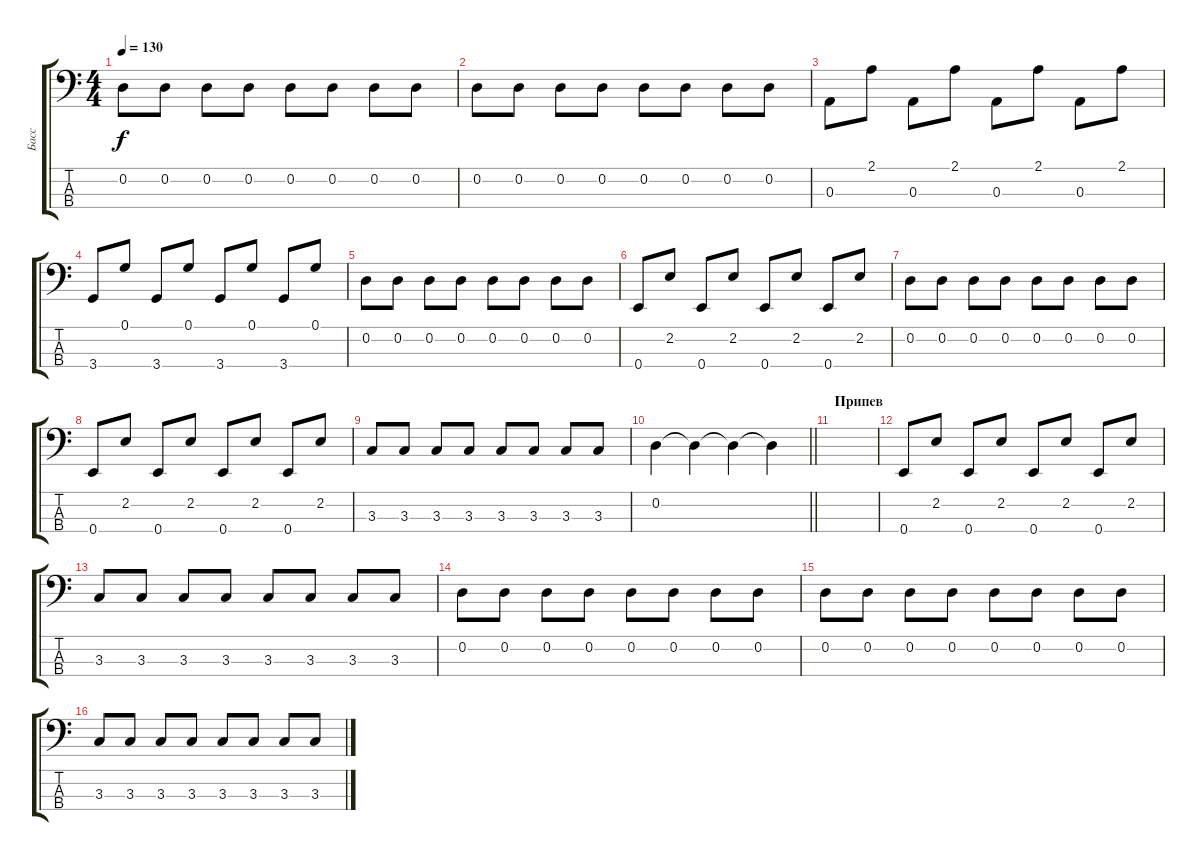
\track ("Басс" "Басс") {instrument synthbass1}
\staff {score tabs}
\tuning (G2 D2 A1 E1) {hide}
\ts (4 4)
\tempo 130
\clef f4
\ks c
0.2.8{dy f} 0.2.8 0.2.8 0.2.8 0.2.8 0.2.8 0.2.8 0.2.8 |
0.2.8 0.2.8 0.2.8 0.2.8 0.2.8 0.2.8 0.2.8 0.2.8 |
0.3.8 2.1.8 0.3.8 2.1.8 0.3.8 2.1.8 0.3.8 2.1.8 |
3.4.8 0.1.8 3.4.8 0.1.8 3.4.8 0.1.8 3.4.8 0.1.8 |
0.2.8 0.2.8 0.2.8 0.2.8 0.2.8 0.2.8 0.2.8 0.2.8 |
0.4.8 2.2.8 0.4.8 2.2.8 0.4.8 2.2.8 0.4.8 2.2.8 |
0.2.8 0.2.8 0.2.8 0.2.8 0.2.8 0.2.8 0.2.8 0.2.8 |
0.4.8 2.2.8 0.4.8 2.2.8 0.4.8 2.2.8 0.4.8 2.2.8 |
3.3.8 3.3.8 3.3.8 3.3.8 3.3.8 3.3.8 3.3.8 3.3.8 |
\barLineRight lightlight
0.2.4 0.2{t}.4 0.2{t}.4 0.2{t}.4 |
\section ("" "Припев")
|
0.4.8 2.2.8 0.4.8 2.2.8 0.4.8 2.2.8 0.4.8 2.2.8 |
3.3.8 3.3.8 3.3.8 3.3.8 3.3.8 3.3.8 3.3.8 3.3.8 |
0.2.8 0.2.8 0.2.8 0.2.8 0.2.8 0.2.8 0.2.8 0.2.8 |
0.2.8 0.2.8 0.2.8 0.2.8 0.2.8 0.2.8 0.2.8 0.2.8 |
3.3.8 3.3.8 3.3.8 3.3.8 3.3.8 3.3.8 3.3.8 3.3.8
